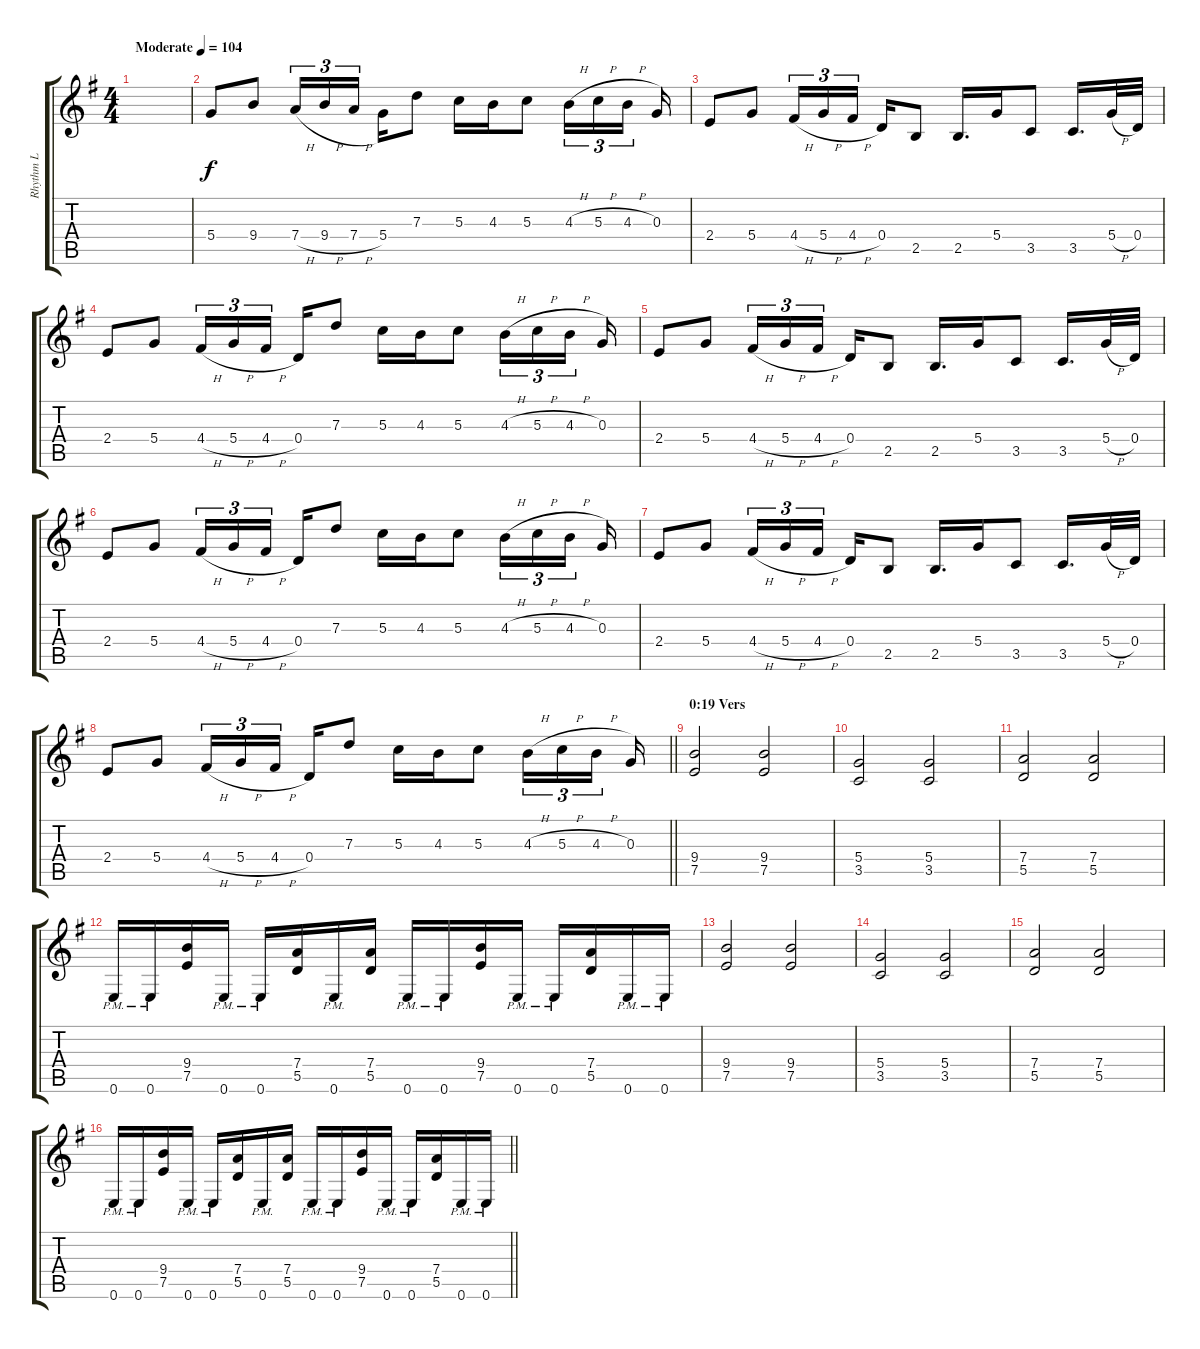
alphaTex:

\track ("Rhythm L" "Rhythm L") {instrument distortionguitar}
\staff {score tabs}
\tuning (E4 B3 G3 D3 A2 E2) {hide}
\ts (4 4)
\tempo (104 "Moderate")
\clef g2
\ks g
|
5.4.8 9.4.8 7.4{h}.16{tu (3 2)} 9.4{h}.16{tu (3 2)} 7.4{h}.16{tu (3 2) beam splitsecondary} 5.4.16 7.3.8 5.3.16 4.3.16 5.3.8 4.3{h}.16{tu (3 2)} 5.3{h}.16{tu (3 2)} 4.3{h}.16{tu (3 2) beam splitsecondary} 0.3.16 |
2.4.8 5.4.8 4.4{h}.16{tu (3 2)} 5.4{h}.16{tu (3 2)} 4.4{h}.16{tu (3 2) beam splitsecondary} 0.4.16 2.5.8 2.5.16{d} 5.4.16 3.5.8 3.5.16{d} 5.4{h}.32 0.4.32 |
2.4.8 5.4.8 4.4{h}.16{tu (3 2)} 5.4{h}.16{tu (3 2)} 4.4{h}.16{tu (3 2) beam splitsecondary} 0.4.16 7.3.8 5.3.16 4.3.16 5.3.8 4.3{h}.16{tu (3 2)} 5.3{h}.16{tu (3 2)} 4.3{h}.16{tu (3 2) beam splitsecondary} 0.3.16 |
2.4.8 5.4.8 4.4{h}.16{tu (3 2)} 5.4{h}.16{tu (3 2)} 4.4{h}.16{tu (3 2) beam splitsecondary} 0.4.16 2.5.8 2.5.16{d} 5.4.16 3.5.8 3.5.16{d} 5.4{h}.32 0.4.32 |
2.4.8 5.4.8 4.4{h}.16{tu (3 2)} 5.4{h}.16{tu (3 2)} 4.4{h}.16{tu (3 2) beam splitsecondary} 0.4.16 7.3.8 5.3.16 4.3.16 5.3.8 4.3{h}.16{tu (3 2)} 5.3{h}.16{tu (3 2)} 4.3{h}.16{tu (3 2) beam splitsecondary} 0.3.16 |
2.4.8 5.4.8 4.4{h}.16{tu (3 2)} 5.4{h}.16{tu (3 2)} 4.4{h}.16{tu (3 2) beam splitsecondary} 0.4.16 2.5.8 2.5.16{d} 5.4.16 3.5.8 3.5.16{d} 5.4{h}.32 0.4.32 |
\barLineRight lightlight
2.4.8 5.4.8 4.4{h}.16{tu (3 2)} 5.4{h}.16{tu (3 2)} 4.4{h}.16{tu (3 2) beam splitsecondary} 0.4.16 7.3.8 5.3.16 4.3.16 5.3.8 4.3{h}.16{tu (3 2)} 5.3{h}.16{tu (3 2)} 4.3{h}.16{tu (3 2) beam splitsecondary} 0.3.16 |
\section ("" "0:19 Vers")
(9.4 7.5).2 (9.4 7.5).2 |
(5.4 3.5).2 (5.4 3.5).2 |
(7.4 5.5).2 (7.4 5.5).2 |
0.6{pm}.16 0.6{pm}.16 (9.4 7.5).16 0.6{pm}.16 0.6{pm}.16 (7.4 5.5).16 0.6{pm}.16 (7.4 5.5).16 0.6{pm}.16 0.6{pm}.16 (9.4 7.5).16 0.6{pm}.16 0.6{pm}.16 (7.4 5.5).16 0.6{pm}.16 0.6{pm}.16 |
(9.4 7.5).2 (9.4 7.5).2 |
(5.4 3.5).2 (5.4 3.5).2 |
(7.4 5.5).2 (7.4 5.5).2 |
\barLineRight lightlight
0.6{pm}.16 0.6{pm}.16 (9.4 7.5).16 0.6{pm}.16 0.6{pm}.16 (7.4 5.5).16 0.6{pm}.16 (7.4 5.5).16 0.6{pm}.16 0.6{pm}.16 (9.4 7.5).16 0.6{pm}.16 0.6{pm}.16 (7.4 5.5).16 0.6{pm}.16 0.6{pm}.16
